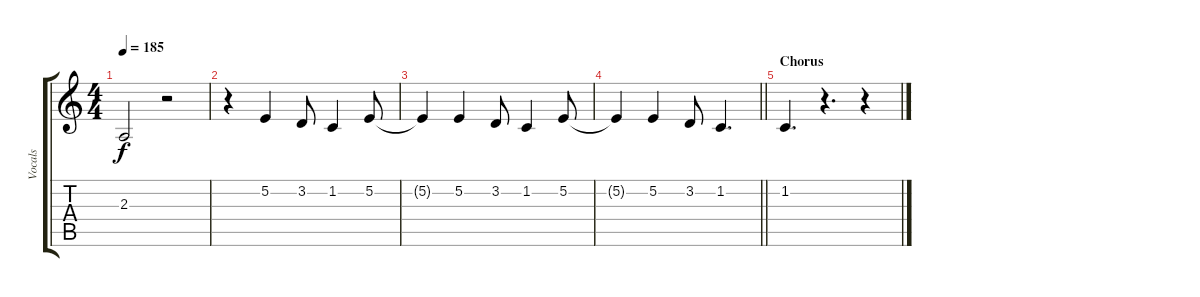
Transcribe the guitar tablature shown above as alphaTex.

\track ("Vocals" "Vocals") {instrument altosax}
\staff {score tabs}
\tuning (E4 B3 G3 D3 A2 E2) {hide}
\ts (4 4)
\tempo 185
\clef g2
\ks c
2.3.2{dy f} r.2 |
r.4 5.2.4 3.2.8 1.2.4 5.2.8 |
5.2{t}.4 5.2.4 3.2.8 1.2.4 5.2.8 |
\barLineRight lightlight
5.2{t}.4 5.2.4 3.2.8 1.2.4{d} |
\section ("" "Chorus")
1.2.4{d} r.4{d} r.4
